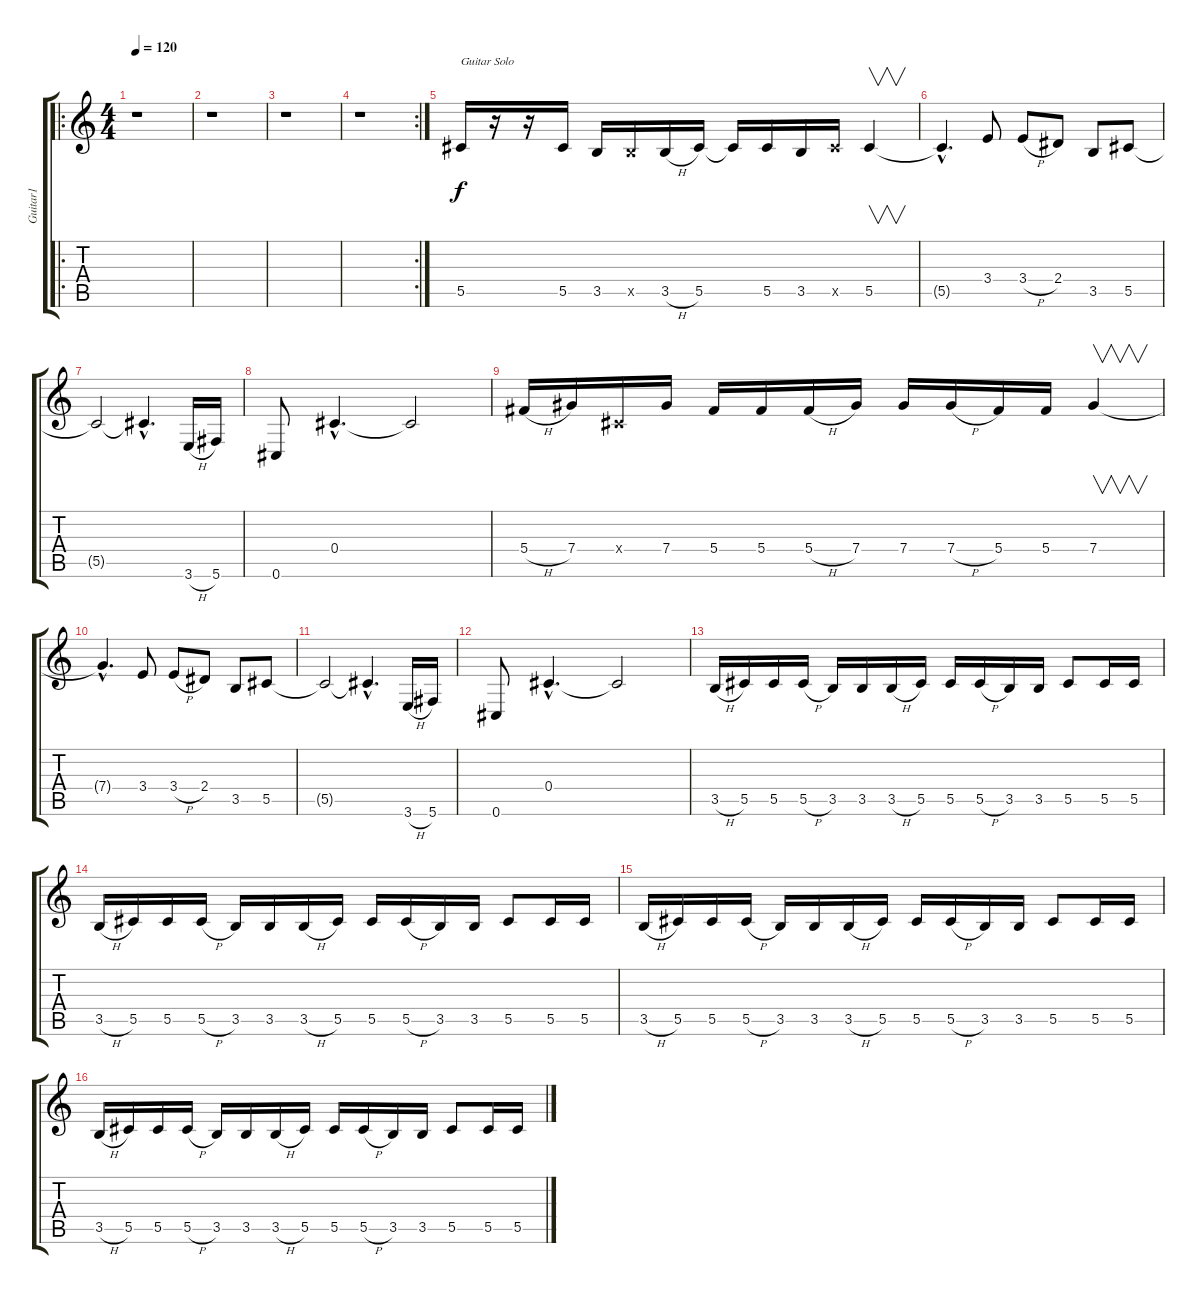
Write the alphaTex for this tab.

\track ("Guitar1" "Guitar1") {instrument acousticguitarsteel}
\staff {score tabs}
\tuning (Eb4 Bb3 Gb3 Db3 Ab2 Db2) {hide}
\ro
\ts (4 4)
\tempo 120
\clef g2
\ks c
r.1{dy f} |
r.1 |
r.1 |
\rc 2
r.1 |
5.5.16{txt "Guitar Solo"} r.16 r.16 5.5.16 3.5.16 3.5{x}.16 3.5{h}.16 5.5.16 5.5{t}.16 5.5.16 3.5.16 5.5{x}.16 5.5.4{v} |
5.5{hac t}.4{d} 3.4.8 3.4{h}.8 2.4.8 3.5.8 5.5.8 |
5.5{t}.2 5.5{hac t}.4{d} 3.6{h}.16 5.6.16 |
0.6.8 0.4{hac}.4{d} 0.4{t}.2 |
5.4{h}.16 7.4.16 0.4{x}.16 7.4.16 5.4.16 5.4.16 5.4{h}.16 7.4.16 7.4.16 7.4{h}.16 5.4.16 5.4.16 7.4.4{v} |
7.4{hac t}.4{d} 3.4.8 3.4{h}.8 2.4.8 3.5.8 5.5.8 |
5.5{t}.2 5.5{hac t}.4{d} 3.6{h}.16 5.6.16 |
0.6.8 0.4{hac}.4{d} 0.4{t}.2 |
3.5{h}.16 5.5.16 5.5.16 5.5{h}.16 3.5.16 3.5.16 3.5{h}.16 5.5.16 5.5.16 5.5{h}.16 3.5.16 3.5.16 5.5.8 5.5.16 5.5.16 |
3.5{h}.16 5.5.16 5.5.16 5.5{h}.16 3.5.16 3.5.16 3.5{h}.16 5.5.16 5.5.16 5.5{h}.16 3.5.16 3.5.16 5.5.8 5.5.16 5.5.16 |
3.5{h}.16 5.5.16 5.5.16 5.5{h}.16 3.5.16 3.5.16 3.5{h}.16 5.5.16 5.5.16 5.5{h}.16 3.5.16 3.5.16 5.5.8 5.5.16 5.5.16 |
3.5{h}.16 5.5.16 5.5.16 5.5{h}.16 3.5.16 3.5.16 3.5{h}.16 5.5.16 5.5.16 5.5{h}.16 3.5.16 3.5.16 5.5.8 5.5.16 5.5.16
